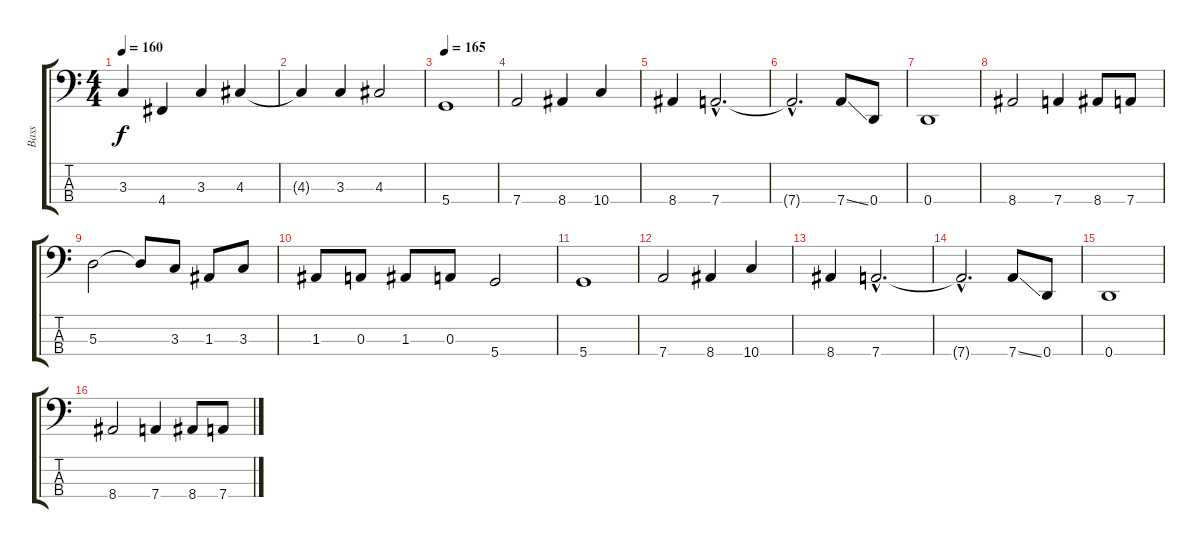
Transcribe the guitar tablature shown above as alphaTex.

\track ("Bass" "Bass") {instrument electricbassfinger}
\staff {score tabs}
\tuning (G2 D2 A1 D1) {hide}
\ts (4 4)
\tempo 160
\clef f4
\ks c
3.3.4{dy f} 4.4.4 3.3.4 4.3.4 |
4.3{t}.4 3.3.4 4.3.2 |
\tempo 165
5.4.1 |
7.4.2 8.4.4 10.4.4 |
8.4.4 7.4{hac}.2{d} |
7.4{hac t}.2{d} 7.4{ss}.8 0.4.8 |
0.4.1 |
8.4.2 7.4.4 8.4.8 7.4.8 |
5.3.2 5.3{t}.8 3.3.8 1.3.8 3.3.8 |
1.3.8 0.3.8 1.3.8 0.3.8 5.4.2 |
5.4.1 |
7.4.2 8.4.4 10.4.4 |
8.4.4 7.4{hac}.2{d} |
7.4{hac t}.2{d} 7.4{ss}.8 0.4.8 |
0.4.1 |
8.4.2 7.4.4 8.4.8 7.4.8
